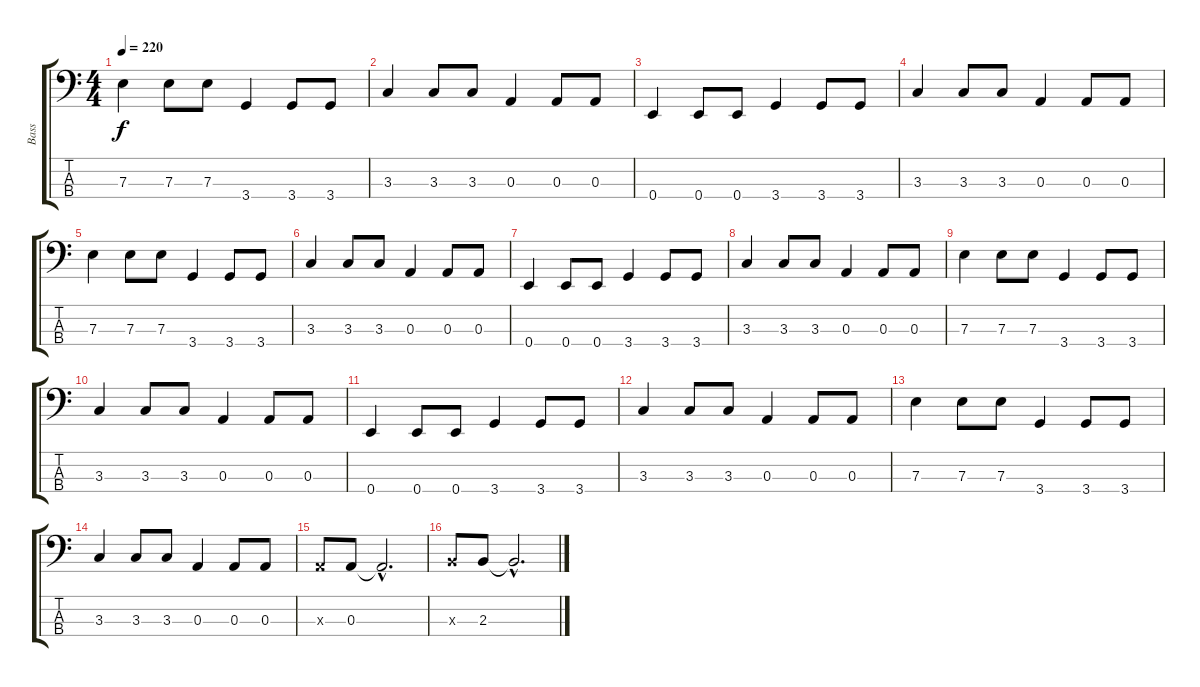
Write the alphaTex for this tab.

\track ("Bass" "Bass") {instrument electricbassfinger}
\staff {score tabs}
\tuning (G2 D2 A1 E1) {hide}
\ts (4 4)
\tempo 220
\clef f4
\ks c
7.3.4{dy f} 7.3.8 7.3.8 3.4.4 3.4.8 3.4.8 |
3.3.4 3.3.8 3.3.8 0.3.4 0.3.8 0.3.8 |
0.4.4 0.4.8 0.4.8 3.4.4 3.4.8 3.4.8 |
3.3.4 3.3.8 3.3.8 0.3.4 0.3.8 0.3.8 |
7.3.4 7.3.8 7.3.8 3.4.4 3.4.8 3.4.8 |
3.3.4 3.3.8 3.3.8 0.3.4 0.3.8 0.3.8 |
0.4.4 0.4.8 0.4.8 3.4.4 3.4.8 3.4.8 |
3.3.4 3.3.8 3.3.8 0.3.4 0.3.8 0.3.8 |
7.3.4 7.3.8 7.3.8 3.4.4 3.4.8 3.4.8 |
3.3.4 3.3.8 3.3.8 0.3.4 0.3.8 0.3.8 |
0.4.4 0.4.8 0.4.8 3.4.4 3.4.8 3.4.8 |
3.3.4 3.3.8 3.3.8 0.3.4 0.3.8 0.3.8 |
7.3.4 7.3.8 7.3.8 3.4.4 3.4.8 3.4.8 |
3.3.4 3.3.8 3.3.8 0.3.4 0.3.8 0.3.8 |
0.3{x}.8 0.3.8 0.3{hac t}.2{d} |
2.3{x}.8 2.3.8 2.3{hac t}.2{d}
